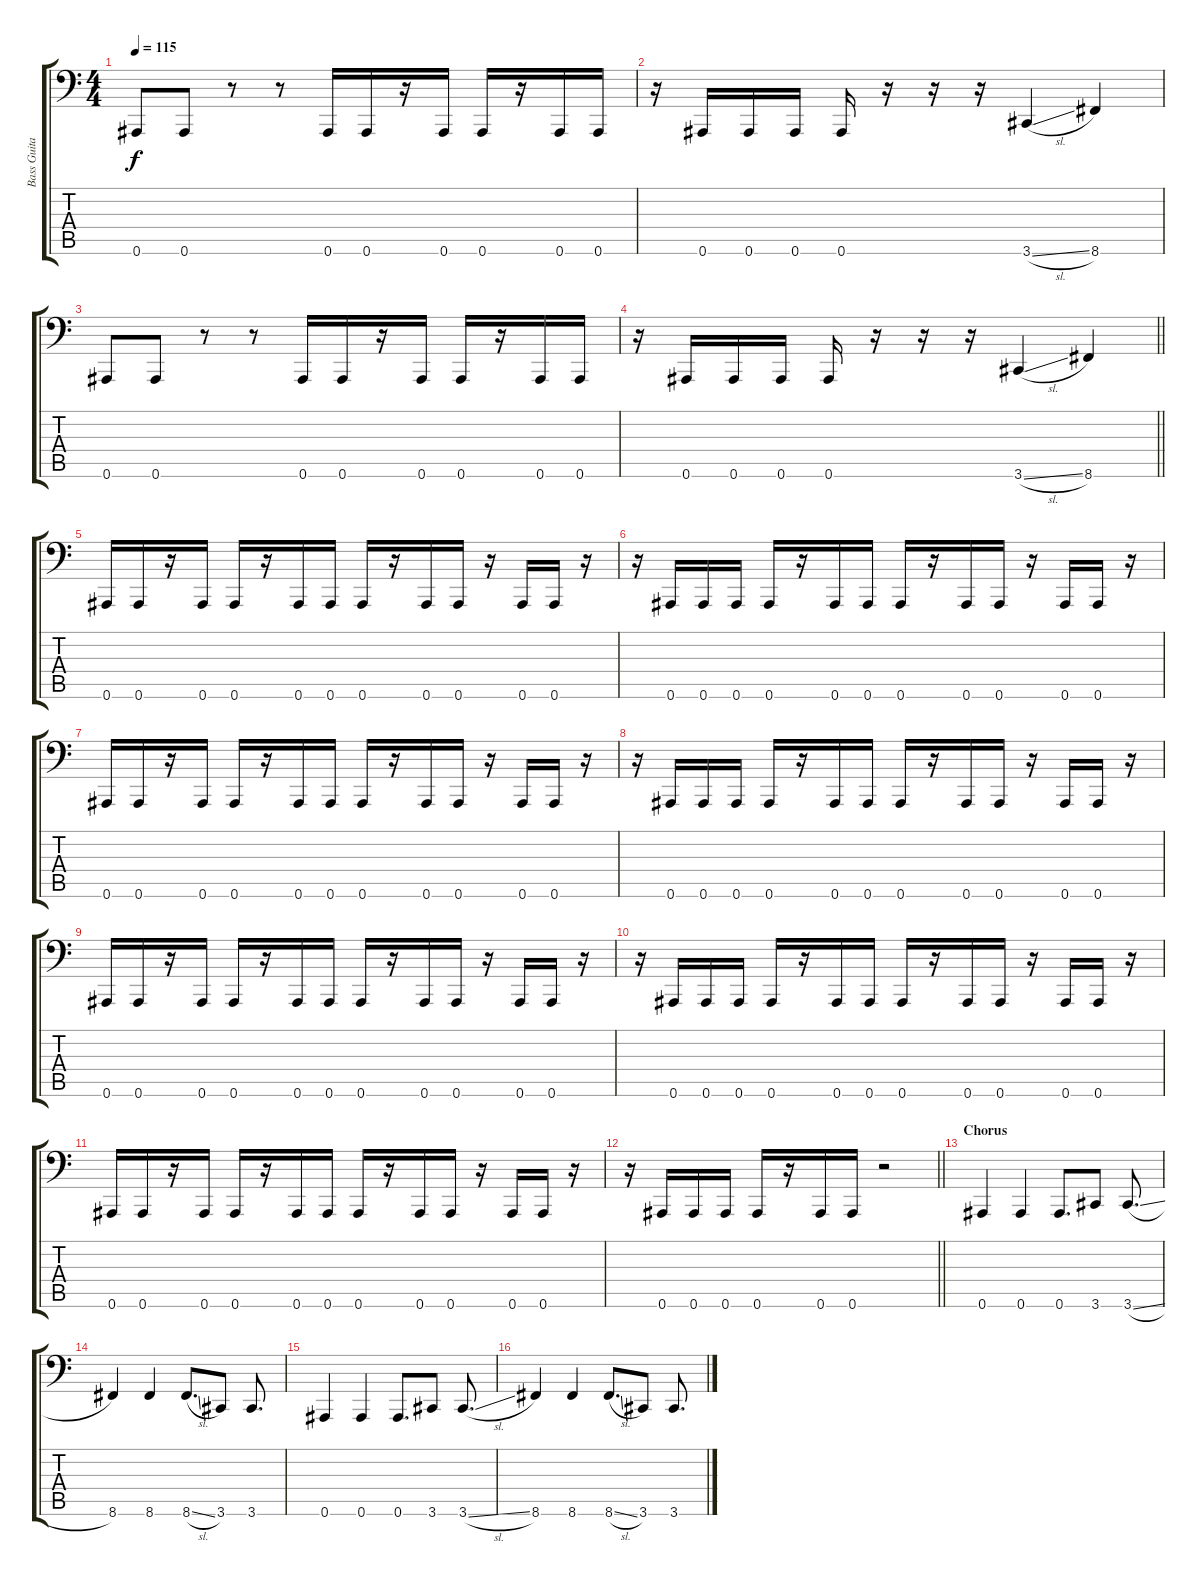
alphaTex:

\track ("Bass Guitar" "Bass Guita") {instrument electricbasspick}
\staff {score tabs}
\tuning (C3 G2 Eb2 Bb1 F1 Bb0) {hide}
\ts (4 4)
\tempo 115
\clef f4
\ks c
0.6.8{dy f} 0.6.8 r.8 r.8 0.6.16 0.6.16 r.16 0.6.16 0.6.16 r.16 0.6.16 0.6.16 |
r.16 0.6.16 0.6.16 0.6.16 0.6.16 r.16 r.16 r.16 3.6{sl}.4 8.6.4 |
0.6.8 0.6.8 r.8 r.8 0.6.16 0.6.16 r.16 0.6.16 0.6.16 r.16 0.6.16 0.6.16 |
\barLineRight lightlight
r.16 0.6.16 0.6.16 0.6.16 0.6.16 r.16 r.16 r.16 3.6{sl}.4 8.6.4 |
\section ("" "")
0.6.16 0.6.16 r.16 0.6.16 0.6.16 r.16 0.6.16 0.6.16 0.6.16 r.16 0.6.16 0.6.16 r.16 0.6.16 0.6.16 r.16 |
r.16 0.6.16 0.6.16 0.6.16 0.6.16 r.16 0.6.16 0.6.16 0.6.16 r.16 0.6.16 0.6.16 r.16 0.6.16 0.6.16 r.16 |
0.6.16 0.6.16 r.16 0.6.16 0.6.16 r.16 0.6.16 0.6.16 0.6.16 r.16 0.6.16 0.6.16 r.16 0.6.16 0.6.16 r.16 |
r.16 0.6.16 0.6.16 0.6.16 0.6.16 r.16 0.6.16 0.6.16 0.6.16 r.16 0.6.16 0.6.16 r.16 0.6.16 0.6.16 r.16 |
0.6.16 0.6.16 r.16 0.6.16 0.6.16 r.16 0.6.16 0.6.16 0.6.16 r.16 0.6.16 0.6.16 r.16 0.6.16 0.6.16 r.16 |
r.16 0.6.16 0.6.16 0.6.16 0.6.16 r.16 0.6.16 0.6.16 0.6.16 r.16 0.6.16 0.6.16 r.16 0.6.16 0.6.16 r.16 |
0.6.16 0.6.16 r.16 0.6.16 0.6.16 r.16 0.6.16 0.6.16 0.6.16 r.16 0.6.16 0.6.16 r.16 0.6.16 0.6.16 r.16 |
\barLineRight lightlight
r.16 0.6.16 0.6.16 0.6.16 0.6.16 r.16 0.6.16 0.6.16 r.2 |
\section ("" "Chorus")
0.6.4 0.6.4 0.6.8{d} 3.6.8 3.6{sl}.8{d} |
8.6.4 8.6.4 8.6{sl}.8{d} 3.6.8 3.6.8{d} |
0.6.4 0.6.4 0.6.8{d} 3.6.8 3.6{sl}.8{d} |
8.6.4 8.6.4 8.6{sl}.8{d} 3.6.8 3.6.8{d}
